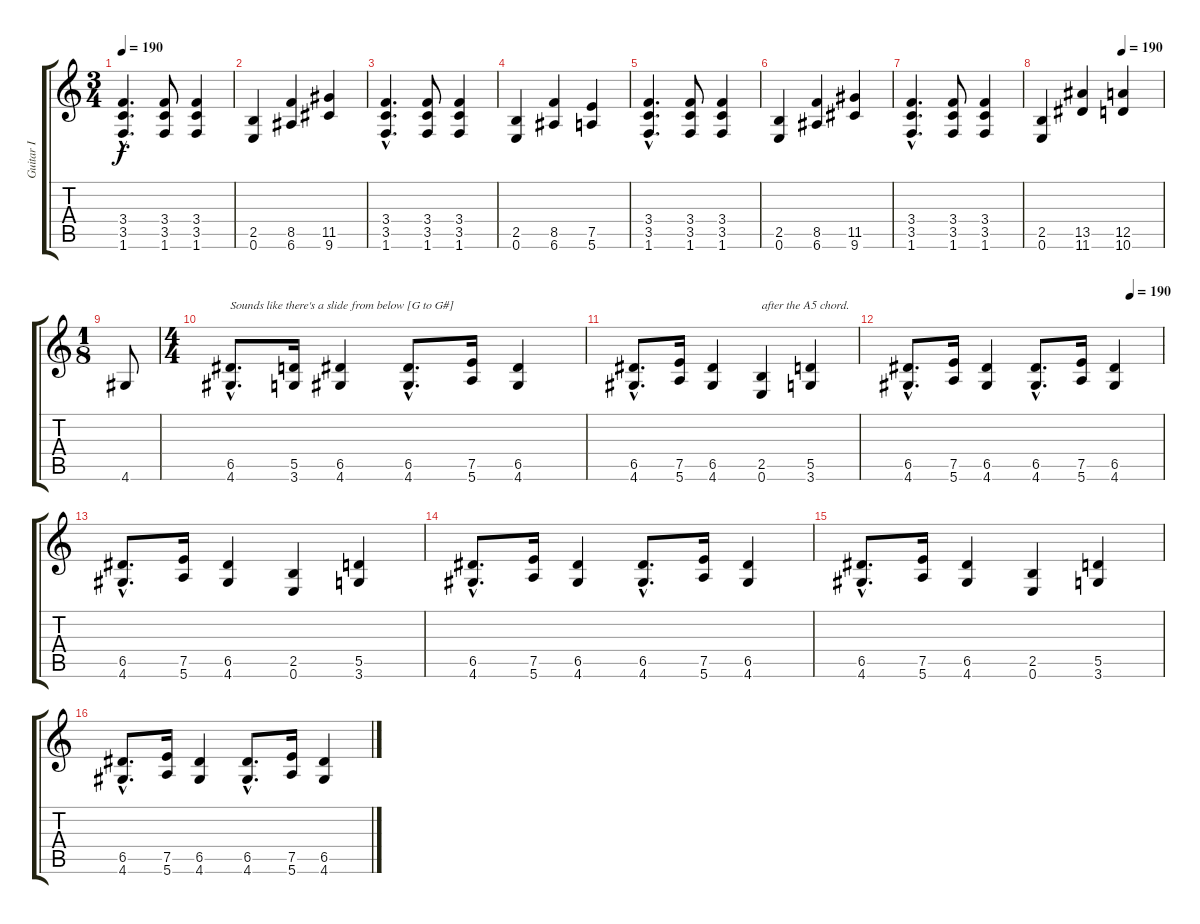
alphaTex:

\track ("Guitar I" "Guitar I") {instrument distortionguitar}
\staff {score tabs}
\tuning (E4 B3 G3 D3 A2 E2) {hide}
\ts (3 4)
\tempo 190
\clef g2
\ks c
(3.4{hac} 3.5{hac} 1.6{hac}).4{d dy f} (3.4 3.5 1.6).8 (3.4 3.5 1.6).4 |
(2.5 0.6).4 (8.5 6.6).4 (11.5 9.6).4 |
(3.4{hac} 3.5{hac} 1.6{hac}).4{d} (3.4 3.5 1.6).8 (3.4 3.5 1.6).4 |
(2.5 0.6).4 (8.5 6.6).4 (7.5 5.6).4 |
(3.4{hac} 3.5{hac} 1.6{hac}).4{d} (3.4 3.5 1.6).8 (3.4 3.5 1.6).4 |
(2.5 0.6).4 (8.5 6.6).4 (11.5 9.6).4 |
(3.4{hac} 3.5{hac} 1.6{hac}).4{d} (3.4 3.5 1.6).8 (3.4 3.5 1.6).4 |
\tempo (190 0.6666666666666666)
(2.5 0.6).4 (13.5 11.6).4 (12.5 10.6).4 |
\ts (1 8)
4.6.8 |
\ts (4 4)
(6.5{hac} 4.6{hac}).8{d txt "Sounds like there's a slide from below [G to G#]"} (5.5 3.6).16 (6.5 4.6).4 (6.5{hac} 4.6{hac}).8{d} (7.5 5.6).16 (6.5 4.6).4 |
(6.5{hac} 4.6{hac}).8{d} (7.5 5.6).16 (6.5 4.6).4 (2.5 0.6).4{txt "after the A5 chord."} (5.5 3.6).4 |
\tempo (190 0.875)
(6.5{hac} 4.6{hac}).8{d} (7.5 5.6).16 (6.5 4.6).4 (6.5{hac} 4.6{hac}).8{d} (7.5 5.6).16 (6.5 4.6).4 |
(6.5{hac} 4.6{hac}).8{d} (7.5 5.6).16 (6.5 4.6).4 (2.5 0.6).4 (5.5 3.6).4 |
(6.5{hac} 4.6{hac}).8{d} (7.5 5.6).16 (6.5 4.6).4 (6.5{hac} 4.6{hac}).8{d} (7.5 5.6).16 (6.5 4.6).4 |
(6.5{hac} 4.6{hac}).8{d} (7.5 5.6).16 (6.5 4.6).4 (2.5 0.6).4 (5.5 3.6).4 |
(6.5{hac} 4.6{hac}).8{d} (7.5 5.6).16 (6.5 4.6).4 (6.5{hac} 4.6{hac}).8{d} (7.5 5.6).16 (6.5 4.6).4
